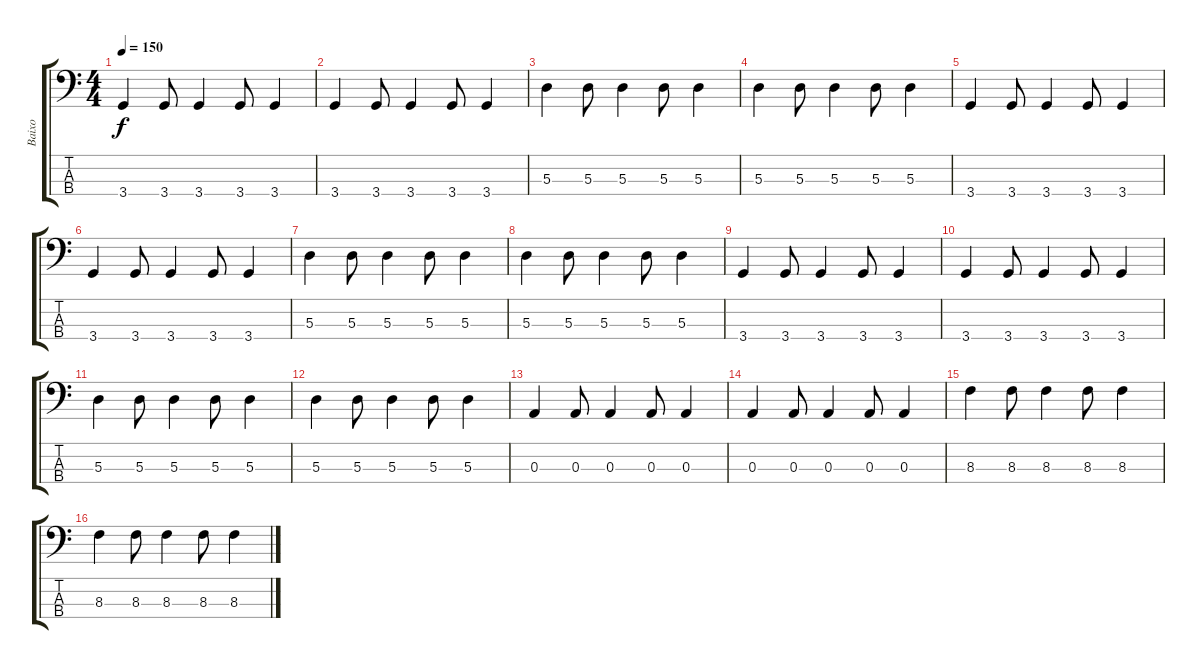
\track ("Baixo" "Baixo") {instrument electricbassfinger}
\staff {score tabs}
\tuning (G2 D2 A1 E1) {hide}
\ts (4 4)
\tempo 150
\clef f4
\ks c
3.4.4{dy f} 3.4.8 3.4.4 3.4.8 3.4.4 |
3.4.4 3.4.8 3.4.4 3.4.8 3.4.4 |
5.3.4 5.3.8 5.3.4 5.3.8 5.3.4 |
5.3.4 5.3.8 5.3.4 5.3.8 5.3.4 |
3.4.4 3.4.8 3.4.4 3.4.8 3.4.4 |
3.4.4 3.4.8 3.4.4 3.4.8 3.4.4 |
5.3.4 5.3.8 5.3.4 5.3.8 5.3.4 |
5.3.4 5.3.8 5.3.4 5.3.8 5.3.4 |
3.4.4 3.4.8 3.4.4 3.4.8 3.4.4 |
3.4.4 3.4.8 3.4.4 3.4.8 3.4.4 |
5.3.4 5.3.8 5.3.4 5.3.8 5.3.4 |
5.3.4 5.3.8 5.3.4 5.3.8 5.3.4 |
0.3.4 0.3.8 0.3.4 0.3.8 0.3.4 |
0.3.4 0.3.8 0.3.4 0.3.8 0.3.4 |
8.3.4 8.3.8 8.3.4 8.3.8 8.3.4 |
8.3.4 8.3.8 8.3.4 8.3.8 8.3.4
